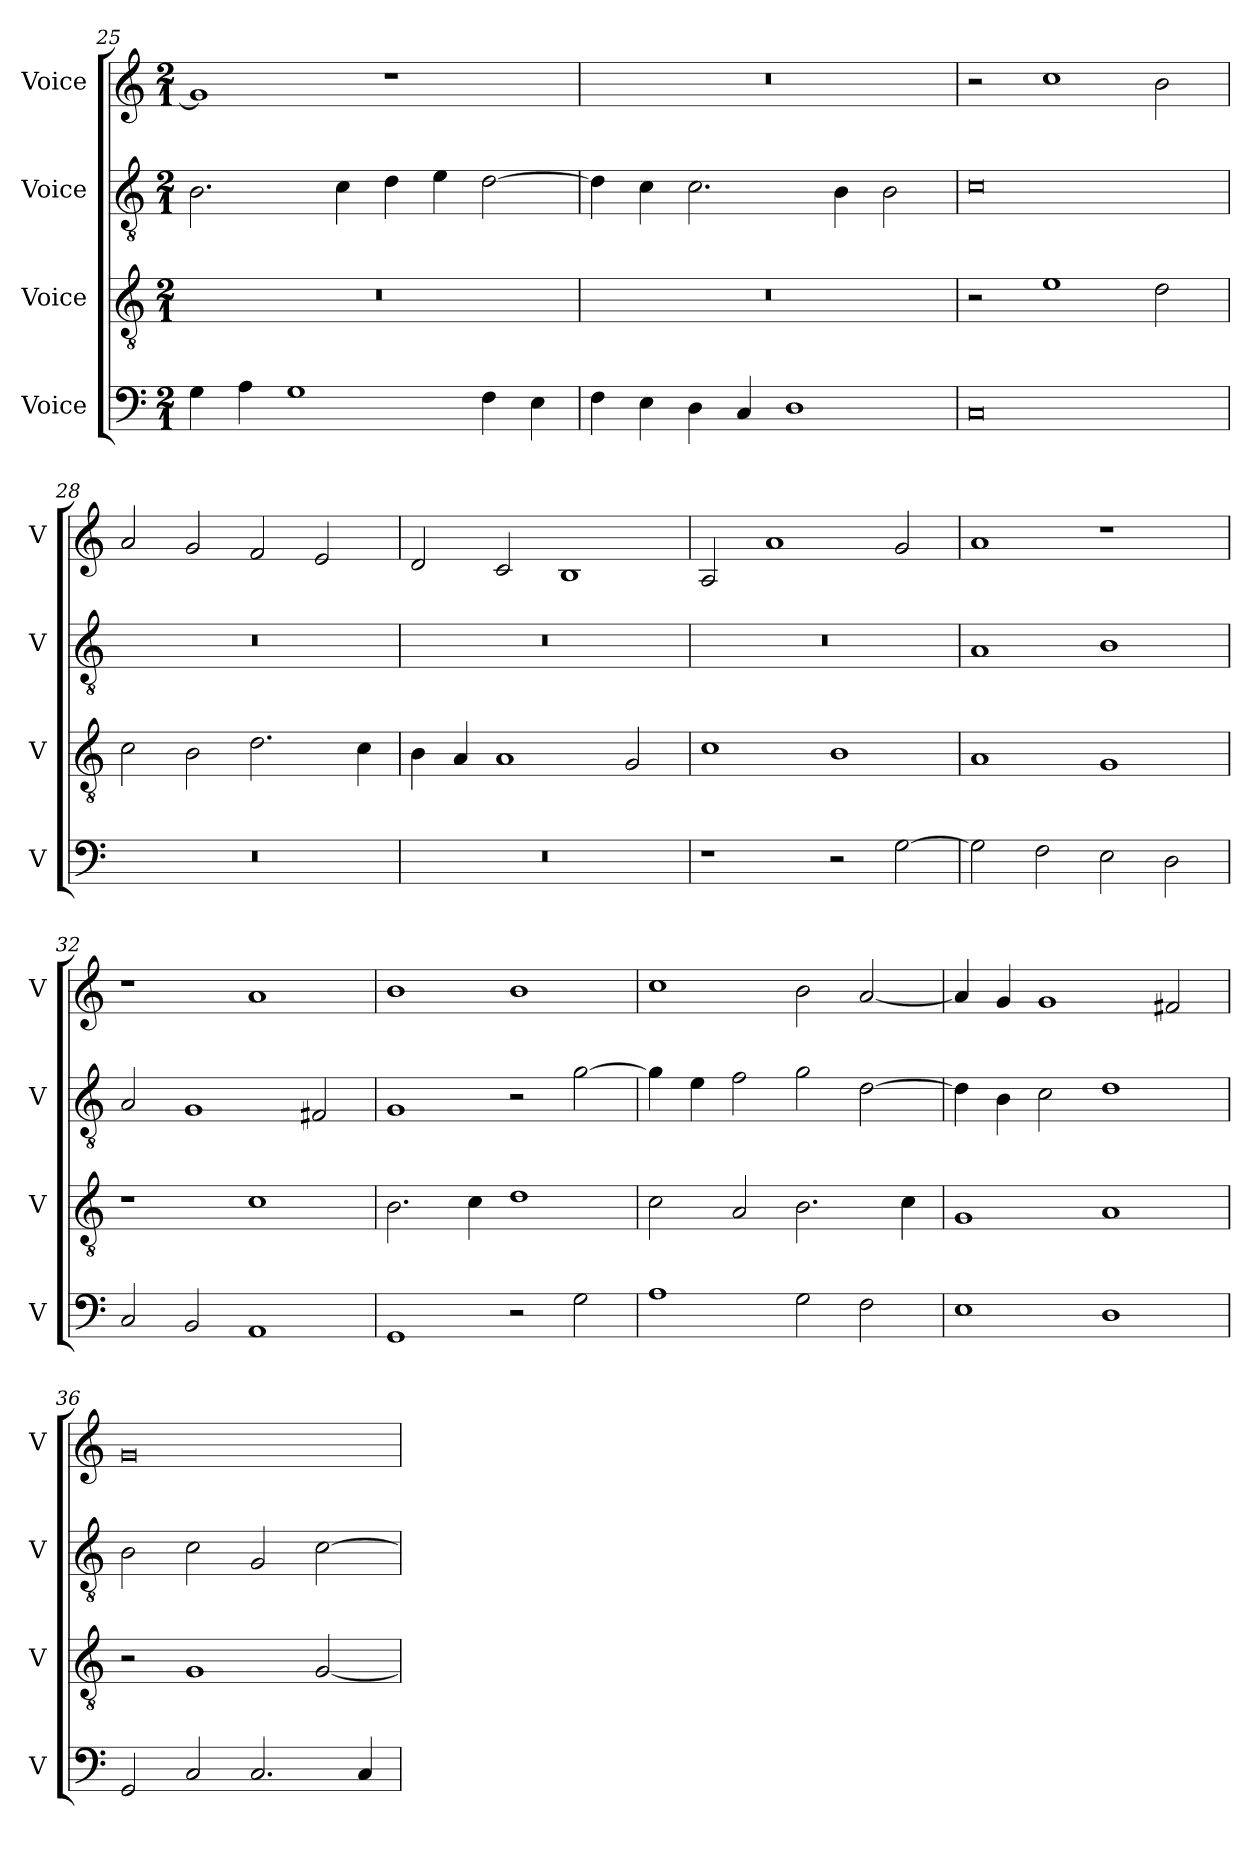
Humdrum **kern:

**kern	**kern	**kern	**kern
*part4	*part3	*part2	*part1
*staff4	*staff3	*staff2	*staff1
*I"Voice	*I"Voice	*I"Voice	*I"Voice
*I'V	*I'V	*I'V	*I'V
!!LO:LB:g=z
*clefF4	*clefGv2	*clefGv2	*clefG2
*k[]	*k[]	*k[]	*k[]
*M2/1	*M2/1	*M2/1	*M2/1
=25	=25	=25	=25
4G\	0r	2.B\	1g]
4A\	.	.	.
1G	.	.	.
.	.	4c\	.
.	.	4d\	1r
.	.	4e\	.
4F\	.	[2d\	.
4E\	.	.	.
=26	=26	=26	=26
4F\	0r	4d\]	0r
4E\	.	4c\	.
4D\	.	2.c\	.
4C/	.	.	.
1D	.	.	.
.	.	4B\	.
.	.	2B\	.
=27	=27	=27	=27
0C	2r	0c	2r
.	1e	.	1cc
.	2d\	.	2b\
!!LO:PB:g=z
=28	=28	=28	=28
0r	2c\	0r	2a/
.	2B\	.	2g/
.	2.d\	.	2f/
.	.	.	2e/
.	4c\	.	.
=29	=29	=29	=29
0r	4B\	0r	2d/
.	4A/	.	.
.	1A	.	2c/
.	.	.	1B
.	2G/	.	.
=30	=30	=30	=30
1r	1c	0r	2A/
.	.	.	1a
2r	1B	.	.
[2G\	.	.	2g/
=31	=31	=31	=31
2G\]	1A	1A	1a
2F\	.	.	.
2E\	1G	1B	1r
2D\	.	.	.
!!LO:LB:g=z
=32	=32	=32	=32
2C/	1r	2A/	1r
2BB/	.	1G	.
1AA	1c	.	1a
.	.	2F#X/	.
=33	=33	=33	=33
1GG	2.B\	1G	1b
.	4c\	.	.
2r	1d	2r	1b
2G\	.	[2g\	.
=34	=34	=34	=34
1A	2c\	4g\]	1cc
.	.	4e\	.
.	2A/	2f\	.
2G\	2.B\	2g\	2b\
2F\	.	[2d\	[2a/
.	4c\	.	.
=35	=35	=35	=35
1E	1G	4d\]	4a/]
.	.	4B\	4g/
.	.	2c\	1g
1D	1A	1d	.
.	.	.	2f#X/
!!LO:LB:g=z
=36	=36	=36	=36
2GG/	2r	2B\	0g
2C/	1G	2c\	.
2.C/	.	2G/	.
.	[2G/	[2c\	.
4C/	.	.	.
=	=	=	=
*-	*-	*-	*-
